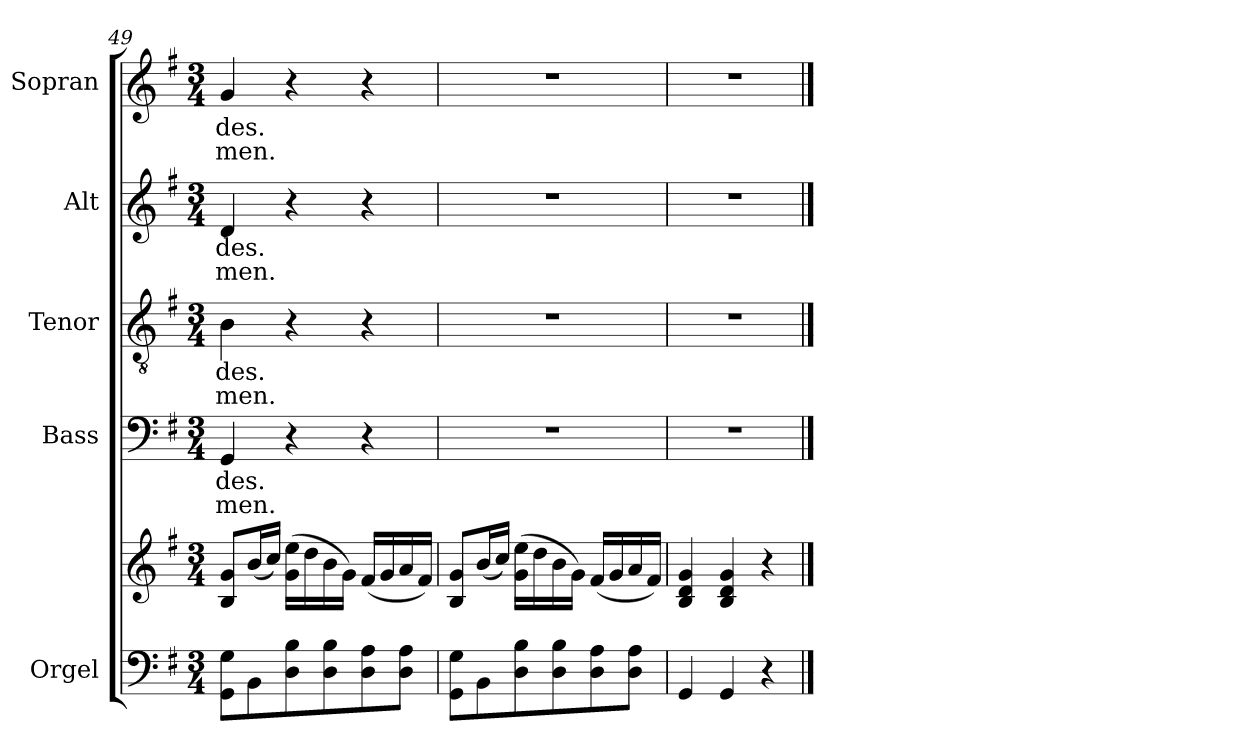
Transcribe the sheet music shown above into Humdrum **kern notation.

**kern	**kern	**kern	**text	**text	**kern	**text	**text	**kern	**text	**text	**kern	**text	**text
*part5	*part5	*part4	*part4	*part4	*part3	*part3	*part3	*part2	*part2	*part2	*part1	*part1	*part1
*staff6	*staff5	*staff4	*staff4	*staff4	*staff3	*staff3	*staff3	*staff2	*staff2	*staff2	*staff1	*staff1	*staff1
*I"Orgel	*	*I"Bass	*	*	*I"Tenor	*	*	*I"Alt	*	*	*I"Sopran	*	*
*I'Org.	*	*I'B.	*	*	*I'T.	*	*	*I'A.	*	*	*I'S.	*	*
*clefF4	*clefG2	*clefF4	*	*	*clefGv2	*	*	*clefG2	*	*	*clefG2	*	*
*k[f#]	*k[f#]	*k[f#]	*	*	*k[f#]	*	*	*k[f#]	*	*	*k[f#]	*	*
*G:	*G:	*G:	*	*	*G:	*	*	*G:	*	*	*G:	*	*
*M3/4	*M3/4	*M3/4	*	*	*M3/4	*	*	*M3/4	*	*	*M3/4	*	*
=49	=49	=49	=49	=49	=49	=49	=49	=49	=49	=49	=49	=49	=49
!	!	!	!LO:LY:b	!LO:LY:b	!	!LO:LY:b	!LO:LY:b	!	!LO:LY:b	!LO:LY:b	!	!LO:LY:b	!LO:LY:b
8GG\ 8G\L	8B/ 8g/L	4GG/	-des.	-men.	4B\	-des.	-men.	4d/	-des.	-men.	4g/	-des.	-men.
8BB\	(<16b/L	.	.	.	.	.	.	.	.	.	.	.	.
.	16cc/JJ)	.	.	.	.	.	.	.	.	.	.	.	.
8D\ 8B\	(>16g\ 16ee\LL	4r	.	.	4r	.	.	4r	.	.	4r	.	.
.	16dd\	.	.	.	.	.	.	.	.	.	.	.	.
8D\ 8B\	16b\	.	.	.	.	.	.	.	.	.	.	.	.
.	16g\JJ)	.	.	.	.	.	.	.	.	.	.	.	.
8D\ 8A\	(<16f#/LL	4r	.	.	4r	.	.	4r	.	.	4r	.	.
.	16g/	.	.	.	.	.	.	.	.	.	.	.	.
8D\ 8A\J	16a/	.	.	.	.	.	.	.	.	.	.	.	.
.	16f#/JJ)	.	.	.	.	.	.	.	.	.	.	.	.
=50	=50	=50	=50	=50	=50	=50	=50	=50	=50	=50	=50	=50	=50
8GG\ 8G\L	8B/ 8g/L	2.r	.	.	2.r	.	.	2.r	.	.	2.r	.	.
8BB\	(<16b/L	.	.	.	.	.	.	.	.	.	.	.	.
.	16cc/JJ)	.	.	.	.	.	.	.	.	.	.	.	.
8D\ 8B\	(>16g\ 16ee\LL	.	.	.	.	.	.	.	.	.	.	.	.
.	16dd\	.	.	.	.	.	.	.	.	.	.	.	.
8D\ 8B\	16b\	.	.	.	.	.	.	.	.	.	.	.	.
.	16g\JJ)	.	.	.	.	.	.	.	.	.	.	.	.
8D\ 8A\	(<16f#/LL	.	.	.	.	.	.	.	.	.	.	.	.
.	16g/	.	.	.	.	.	.	.	.	.	.	.	.
8D\ 8A\J	16a/	.	.	.	.	.	.	.	.	.	.	.	.
.	16f#/JJ)	.	.	.	.	.	.	.	.	.	.	.	.
=51	=51	=51	=51	=51	=51	=51	=51	=51	=51	=51	=51	=51	=51
4GG/	4B/ 4d/ 4g/	2.r	.	.	2.r	.	.	2.r	.	.	2.r	.	.
4GG/	4B/ 4d/ 4g/	.	.	.	.	.	.	.	.	.	.	.	.
4r	4r	.	.	.	.	.	.	.	.	.	.	.	.
==	==	==	==	==	==	==	==	==	==	==	==	==	==
*-	*-	*-	*-	*-	*-	*-	*-	*-	*-	*-	*-	*-	*-
